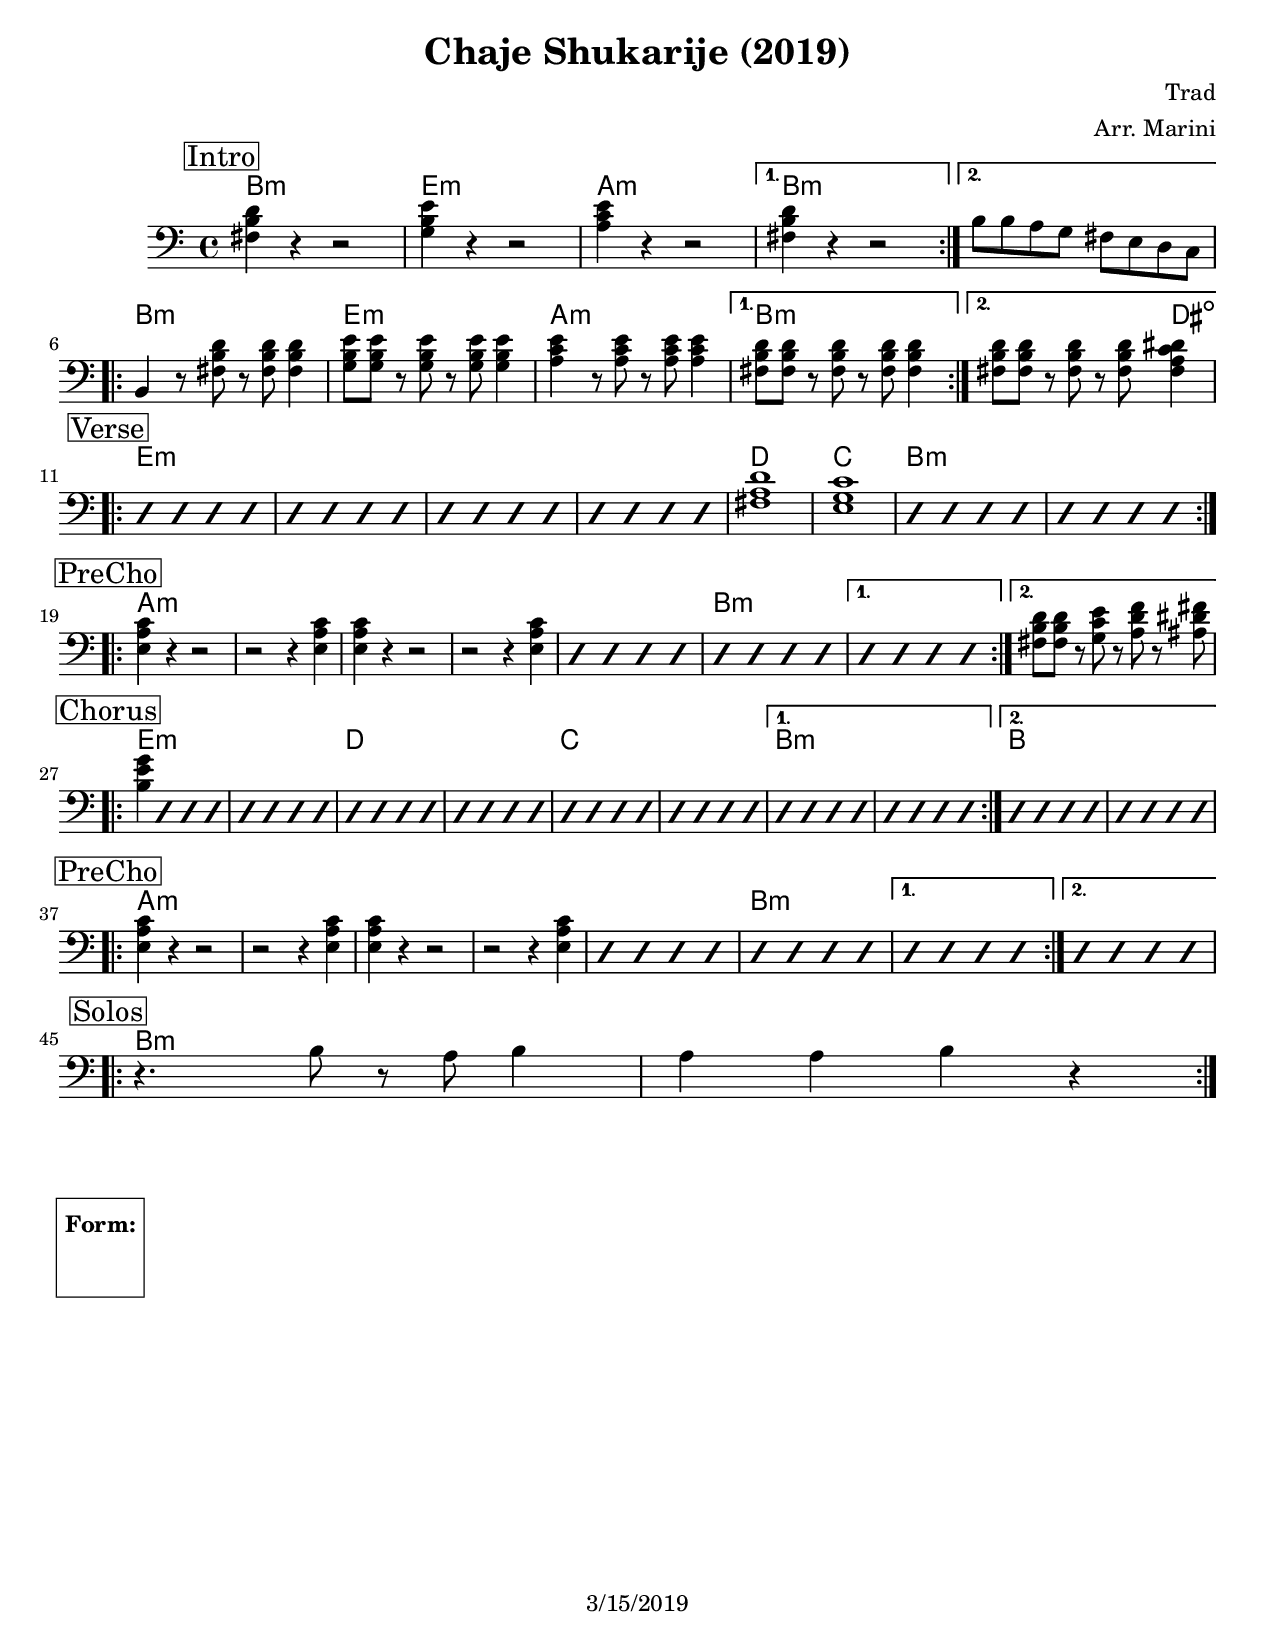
\version "2.18.2"

\header {
	title = "Chaje Shukarije (2019)"
	composer = "Trad"
	arranger = "Arr. Marini"
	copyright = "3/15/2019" %date of latest edits
}
\paper {
  #(set-paper-size "letter")
  }


slash = {
	\override NoteHead #'style = #'slash
	\override Stem #'transparent = ##t
}

noslash = {
	\revert NoteHead #'style
	\revert Stem #'transparent
}

the_form = %Form
	\markup { \box \column {
	\line { " " }
	\line { \bold " Form: " }
	\line { " " }
	\line { " " }
	}}

test = { \relative c' { \tempo 4 = 80 \set Score.markFormatter = #format-mark-box-letters
	\repeat volta 2 {
	}
}
}

%{ ornament conventions, a/o 10/2017
%	\prall		regular up ornament, metric
%	\lineprall	quick, nonmetric up ornament	(was \mordent)
%	\mordent		regular down ornament, nonmetric	(was \upbow)
%	\prallprall	consecutive up ornaments, metric
% \trill		trill
%	\turn		turn of some sort
%}

%{ split part:
	<<
		{ c8 d e f g f e d | c1 | }
	\\
		{ c,2 d8 e f g | c4 g e c | }
	>>
%}

melody = { \relative c'' { \set Score.markFormatter = #format-mark-box-letters

	\mark \markup { \box "Intro" }
	\repeat volta 2 {
	}

	\mark \markup { \box "A" }
	\repeat volta 2 {
	}
		\alternative {
		}

}
}

midbrass = { \relative c { \set Score.markFormatter = #format-mark-box-letters

	\mark \markup { \box "Intro" }
	\repeat volta 2 {
    <fis b d>4 r r2 | <g b e>4 r r2 | <a c e>4 r r2 | 
	}
    \alternative {
        { <fis b d>4 r r2 | }
        { b8 b a g fis e d c | }
    }
    \break
	\repeat volta 2 {
    b4 r8 <fis' b d> r <fis b d> <fis b d>4 | <g b e>8 <g b e> r <g b e> r <g b e> <g b e>4 | 
    <a c e>4 r8 <a c e> r <a c e> <a c e>4 | 
	}
    \alternative {
        { <fis b d>8 <fis b d> r <fis b d> r <fis b d> <fis b d>4 | }
        { <fis b d>8 <fis b d> r <fis b d> r <fis b d> <fis a c dis>4 | }
    }
    \break

	\mark \markup { \box "Verse" }
	\repeat volta 2 {
        \slash d4 d d d | d d d d | d d d d | d d d d |
        \noslash <fis a d>1 | <e g c> | \slash d4 d d d | d d d d |
	}
    \break

	\mark \markup { \box "PreCho" }
	\repeat volta 2 {
        \noslash <e a c>4 r r2 | r2 r4 <e a c>4 | <e a c>4 r r2 | r2 r4 <e a c>4 | 
        \slash d4 d d d | d d d d |
    }
    \alternative {
        { d d d d | }
        { \noslash <fis b d>8 <fis b d> r <g c e> r <a d f> r <ais dis fis> | }
    }
    \break

	\mark \markup { \box "Chorus" }
    \repeat volta 2 {
        <b e g>4 \slash d, d d | d d d d | d d d d | d d d d |
        d d d d | d d d d | 
    }
    \alternative {
        { d d d d | d d d d | }
        { d d d d | d d d d | }
    }
    \break

	\mark \markup { \box "PreCho" }
	\repeat volta 2 {
        \noslash <e a c>4 r r2 | r2 r4 <e a c>4 | <e a c>4 r r2 | r2 r4 <e a c>4 | 
        \slash d4 d d d | d d d d |
    }
    \alternative {
        { d d d d | }
        { d d d d | }
    }
    \break

	\mark \markup { \box "Solos" }
	\repeat volta 2 {
       \noslash r4. b'8 r a b4 | a a b r |
    }



}
}


changes = { \chordmode {

% Intro
    b1:min | e:min | a:min | b:min | b:min |
    b1:min | e:min | a:min | b:min | b2.:min dis4:dim |

% Verse
    e1:min | e:min | e:min | e:min |
    d1 | c | b:min | b:min |

% PreChorus
    a1:min | a:min | a:min | a:min |
    a:min | b1:min | b:min | b:min |

% Chorus
    e1:min | e:min | d | d | 
    c | c | b:min | b:min |  b | b |

% PreChorus
    a1:min | a:min | a:min | a:min |
    a:min | b1:min | b:min | b:min |

% Solo
    b1:min | b:min |
}
}

%{
\book {
	\score {
	  <<
	    \new ChordNames {
		\set chordChanges = ##t
		\changes
	    }
	    \new Staff { \clef treble
		\melody
	    }
	    \new Staff { \clef bass
		\midbrass
	    }
	  >>
	}
	\the_form
}
%}
\book {
	\bookOutputSuffix "midbrass"
	\score {
	  <<
	    \new ChordNames {
		\set chordChanges = ##t
		\changes
	    }
	    \new Staff { \clef bass
		\midbrass
	    }
	  >>
	}
	\the_form
}
%{
\book {
	\score {
	  <<
		\new Staff {
		  \set Staff.midiInstrument = #"trumpet" \unfoldRepeats
			\melody
		}
		\new Staff {
		  \set Staff.midiInstrument = #"trumpet" \unfoldRepeats
			\midbrass
		}
	  >>
		\midi { }
	}
}
\book {
	\score {
	  <<
		\new Staff {
		  \set Staff.midiInstrument = #"trumpet" \unfoldRepeats
			\test
		}
	  >>
		\midi { }
	}
}
%}
